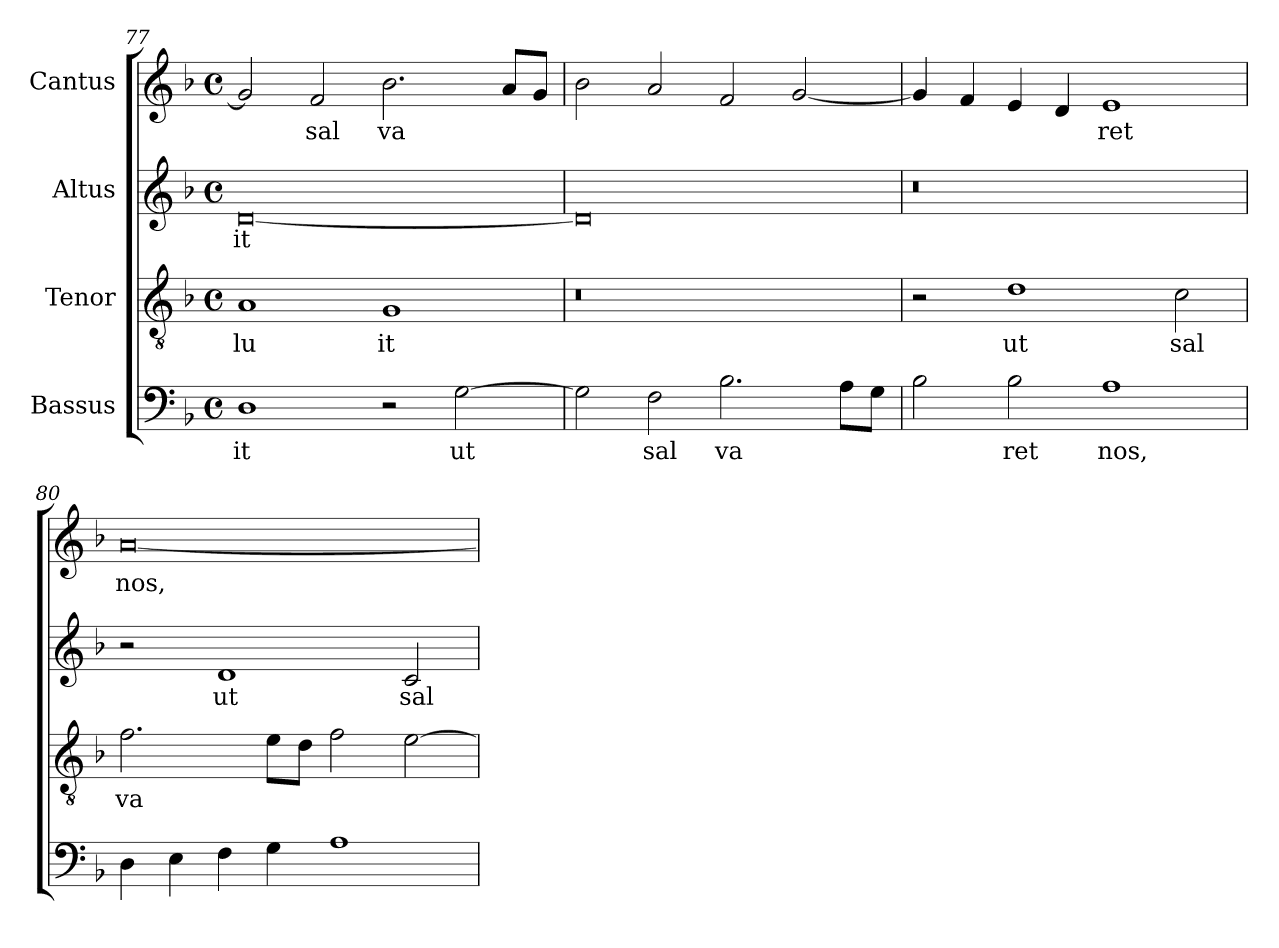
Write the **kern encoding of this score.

**kern	**text	**kern	**text	**kern	**text	**kern	**text
*part4	*part4	*part3	*part3	*part2	*part2	*part1	*part1
*staff4	*staff4	*staff3	*staff3	*staff2	*staff2	*staff1	*staff1
*I"Bassus	*	*I"Tenor	*	*I"Altus	*	*I"Cantus	*
*clefF4	*	*clefGv2	*	*clefG2	*	*clefG2	*
*k[b-]	*	*k[b-]	*	*k[b-]	*	*k[b-]	*
*F:	*	*F:	*	*F:	*	*F:	*
*M4/4	*	*M4/4	*	*M4/4	*	*M4/4	*
*met(c)	*	*met(c)	*	*met(c)	*	*met(c)	*
=77	=77	=77	=77	=77	=77	=77	=77
!	!LO:LY:b:cj	!	!LO:LY:b:cj	!	!LO:LY:b:cj	!	!
1D	it	1A	lu	[<0d	it	2g/]	.
!	!	!	!	!	!	!	!LO:LY:b:cj
.	.	.	.	.	.	2f/	sal
!	!	!	!LO:LY:b:cj	!	!	!	!LO:LY:b:cj
2r	.	1G	it	.	.	2.b-\	va
!	!LO:LY:b:cj	!	!	!	!	!	!
[>2G\	ut	.	.	.	.	.	.
.	.	.	.	.	.	8a/L	.
.	.	.	.	.	.	8g/J	.
=78	=78	=78	=78	=78	=78	=78	=78
2G\]	.	0r	.	0d]	.	2b-\	.
!	!LO:LY:b:cj	!	!	!	!	!	!
2F\	sal	.	.	.	.	2a/	.
!	!LO:LY:b:cj	!	!	!	!	!	!
2.B-\	va	.	.	.	.	2f/	.
.	.	.	.	.	.	[<2g/	.
8A\L	.	.	.	.	.	.	.
8G\J	.	.	.	.	.	.	.
=79	=79	=79	=79	=79	=79	=79	=79
2B-\	.	2r	.	0r	.	4g/]	.
.	.	.	.	.	.	4f/	.
!	!LO:LY:b:cj	!	!LO:LY:b:cj	!	!	!	!
2B-\	ret	1d	ut	.	.	4e/	.
.	.	.	.	.	.	4d/	.
!	!LO:LY:b	!	!	!	!	!	!LO:LY:b:cj
1A	nos,	.	.	.	.	1e	ret
!	!	!	!LO:LY:b:cj	!	!	!	!
.	.	2c\	sal	.	.	.	.
=80	=80	=80	=80	=80	=80	=80	=80
!	!	!	!LO:LY:b:cj	!	!	!	!LO:LY:b
4D\	.	2.f\	va	2r	.	[<0a	nos,
4E\	.	.	.	.	.	.	.
!	!	!	!	!	!LO:LY:b:cj	!	!
4F\	.	.	.	1d	ut	.	.
4G\	.	8e\L	.	.	.	.	.
.	.	8d\J	.	.	.	.	.
1A	.	2f\	.	.	.	.	.
!	!	!	!	!	!LO:LY:b:cj	!	!
.	.	[>2e\	.	2c/	sal	.	.
=	=	=	=	=	=	=	=
*-	*-	*-	*-	*-	*-	*-	*-
